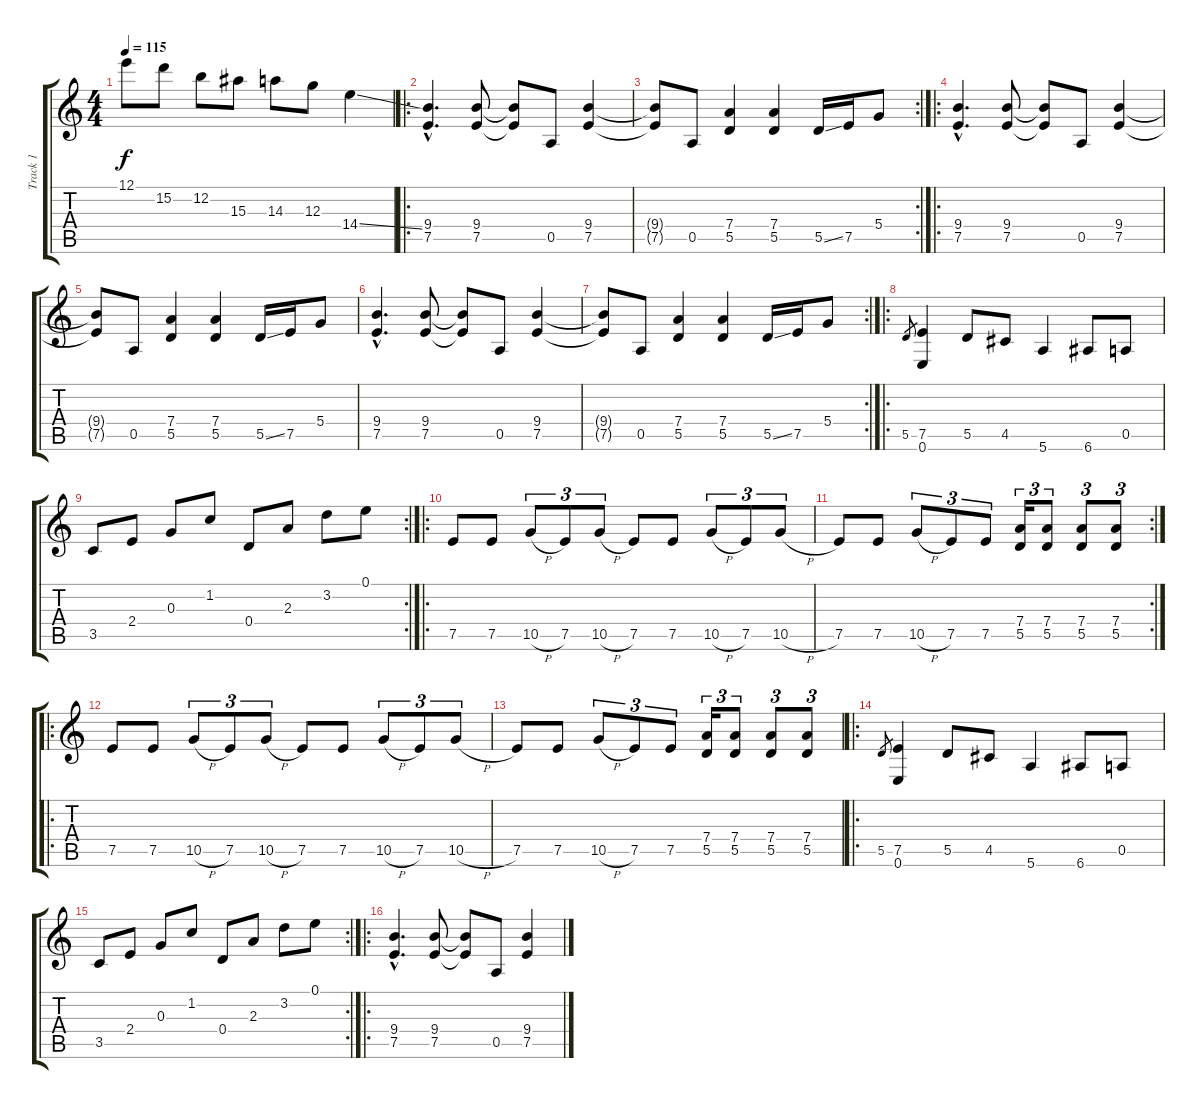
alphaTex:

\track ("Track 1" "Track 1") {instrument overdrivenguitar}
\staff {score tabs}
\tuning (E4 B3 G3 D3 A2 E2) {hide}
\ts (4 4)
\tempo 115
\clef g2
\ks c
12.1.8{dy f} 15.2.8 12.2.8 15.3.8 14.3.8 12.3.8 14.4{ss}.4 |
\ro
(9.4{hac} 7.5{hac}).4{d} (9.4 7.5).8 (9.4{t} 7.5{t}).8 0.5.8 (9.4 7.5).4 |
\rc 2
(9.4{t} 7.5{t}).8 0.5.8 (7.4 5.5).4 (7.4 5.5).4 5.5{ss}.16 7.5.16 5.4.8 |
\ro
(9.4{hac} 7.5{hac}).4{d} (9.4 7.5).8 (9.4{t} 7.5{t}).8 0.5.8 (9.4 7.5).4 |
(9.4{t} 7.5{t}).8 0.5.8 (7.4 5.5).4 (7.4 5.5).4 5.5{ss}.16 7.5.16 5.4.8 |
(9.4{hac} 7.5{hac}).4{d} (9.4 7.5).8 (9.4{t} 7.5{t}).8 0.5.8 (9.4 7.5).4 |
\rc 2
(9.4{t} 7.5{t}).8 0.5.8 (7.4 5.5).4 (7.4 5.5).4 5.5{ss}.16 7.5.16 5.4.8 |
\ro
5.5.8{gr} (7.5 0.6).4 5.5.8 4.5.8 5.6.4 6.6.8 0.5.8 |
\rc 2
3.5.8 2.4.8 0.3.8 1.2.8 0.4.8 2.3.8 3.2.8 0.1.8 |
\ro
7.5.8 7.5.8 10.5{h}.8{tu (3 2)} 7.5.8{tu (3 2)} 10.5{h}.8{tu (3 2)} 7.5.8 7.5.8 10.5{h}.8{tu (3 2)} 7.5.8{tu (3 2)} 10.5{h}.8{tu (3 2)} |
\rc 2
7.5.8 7.5.8 10.5{h}.8{tu (3 2)} 7.5.8{tu (3 2)} 7.5.8{tu (3 2)} (7.4 5.5).16{tu (3 2)} (7.4 5.5).8{tu (3 2)} (7.4 5.5).8{tu (3 2)} (7.4 5.5).8{tu (3 2)} |
\ro
7.5.8 7.5.8 10.5{h}.8{tu (3 2)} 7.5.8{tu (3 2)} 10.5{h}.8{tu (3 2)} 7.5.8 7.5.8 10.5{h}.8{tu (3 2)} 7.5.8{tu (3 2)} 10.5{h}.8{tu (3 2)} |
7.5.8 7.5.8 10.5{h}.8{tu (3 2)} 7.5.8{tu (3 2)} 7.5.8{tu (3 2)} (7.4 5.5).16{tu (3 2)} (7.4 5.5).8{tu (3 2)} (7.4 5.5).8{tu (3 2)} (7.4 5.5).8{tu (3 2)} |
\ro
5.5.8{gr} (7.5 0.6).4 5.5.8 4.5.8 5.6.4 6.6.8 0.5.8 |
\rc 2
3.5.8 2.4.8 0.3.8 1.2.8 0.4.8 2.3.8 3.2.8 0.1.8 |
\ro
(9.4{hac} 7.5{hac}).4{d} (9.4 7.5).8 (9.4{t} 7.5{t}).8 0.5.8 (9.4 7.5).4
